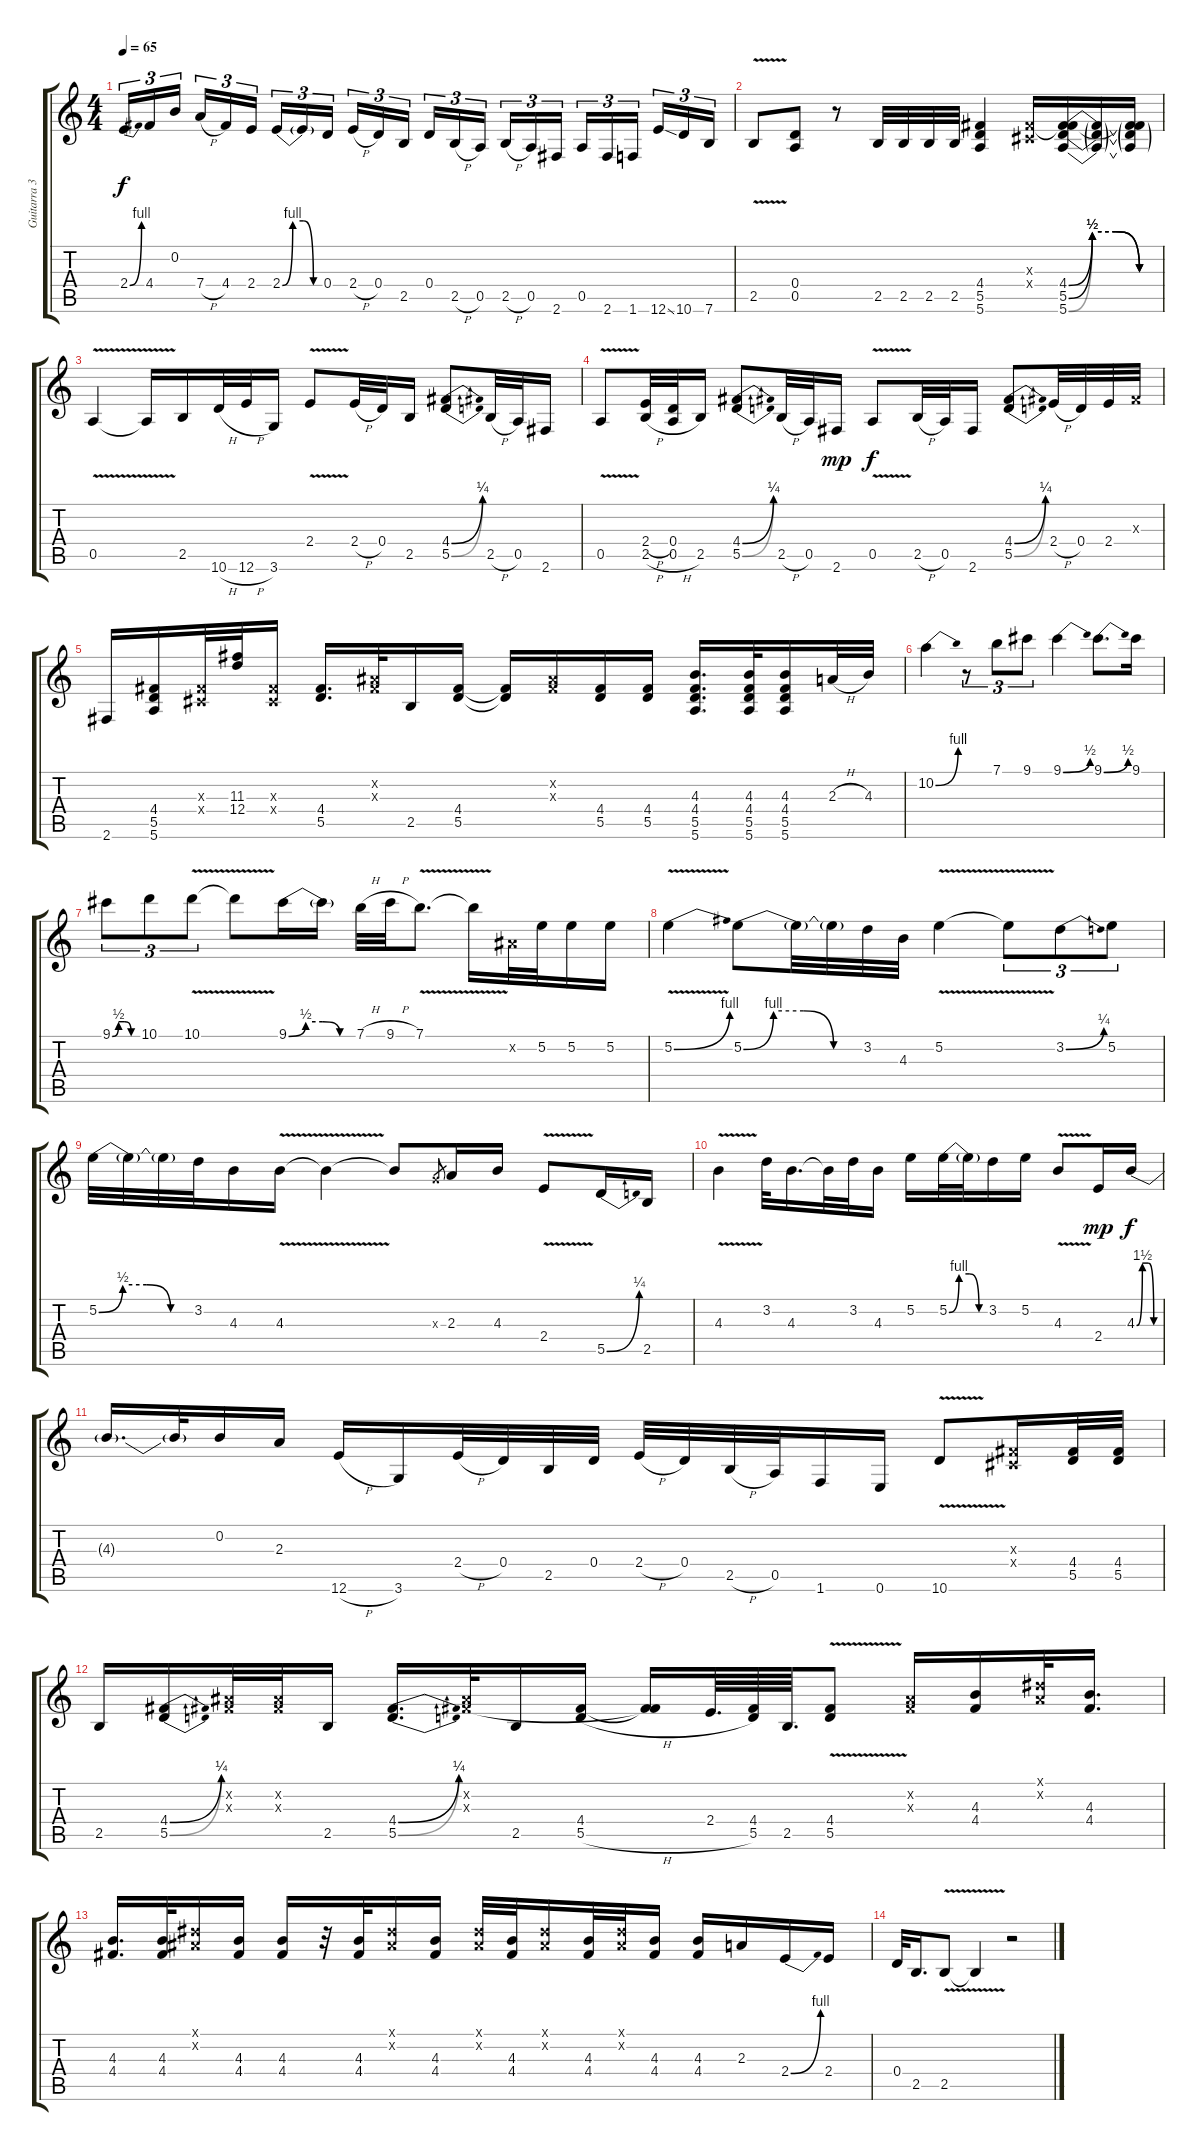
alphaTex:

\track ("Guitarra 3 (Solos y Efectos)" "Guitarra 3") {instrument acousticguitarsteel}
\staff {score tabs}
\tuning (E4 B3 G3 D3 A2 E2) {hide}
\ts (4 4)
\tempo 65
\clef g2
\ks c
2.4{be (bend 0 0 60 4)}.16{tu (3 2) dy f} 4.4.16{tu (3 2)} 0.2.16{tu (3 2) beam splitsecondary} 7.4{h}.16{tu (3 2)} 4.4.16{tu (3 2)} 2.4.16{tu (3 2)} 2.4{be (custom 0 0 15 4 30 4 45 0 60 0)}.16{tu (3 2)} 2.4{t}.16{tu (3 2)} 0.4.16{tu (3 2) beam splitsecondary} 2.4{h}.16{tu (3 2)} 0.4.16{tu (3 2)} 2.5.16{tu (3 2)} 0.4.16{tu (3 2)} 2.5{h}.16{tu (3 2)} 0.5.16{tu (3 2) beam splitsecondary} 2.5{h}.16{tu (3 2)} 0.5.16{tu (3 2)} 2.6.16{tu (3 2)} 0.5.16{tu (3 2)} 2.6.16{tu (3 2)} 1.6.16{tu (3 2) beam splitsecondary} 12.6{ss}.16{tu (3 2)} 10.6.16{tu (3 2)} 7.6.16{tu (3 2)} |
2.5{v}.8 (0.4 0.5).8 r.8 2.5.32 2.5.32 2.5.32 2.5.32 (4.4 5.5 5.6).4 (-1.3{x} -1.4{x}).16 (-1.3{t} 4.4{be (custom 0 0 15 2 30 2 45 0 60 0)} 5.5{be (custom 0 0 15 2 30 2 45 0 60 0)} 5.6{be (custom 0 0 15 2 30 2 45 0 60 0)}).16 (4.4{t} 5.5{t} 5.6{t}).16 (-1.3{t} 4.4{t} 5.5{t} 5.6{t}).16 |
0.5{v}.4 0.5{t}.16 2.5.16 10.6{h}.32 12.6{h}.32 3.6.16 2.4{v}.8 2.4{h}.32 0.4.32 2.5.16 (4.4{be (bend 0 0 60 1)} 5.5{be (bend 0 0 60 1)}).8 2.5{h}.32 0.5.32 2.6.16 |
0.5{v}.8 (2.4{h} 2.5{h}).32 (0.4 0.5{h}).32 2.5.16 (4.4{be (bend 0 0 60 1)} 5.5{be (bend 0 0 60 1)}).8 2.5{h}.32 0.5.32 2.6.16{dy mp} 0.5{v}.8{dy f} 2.5{h}.32 0.5.32 2.6.16 (4.4{be (bend 0 0 60 1)} 5.5{be (bend 0 0 60 1)}).8 2.4{h}.32 0.4.32 2.4.32 -1.3{x}.32 |
2.6.16 (4.4 5.5 5.6).16 (-1.3{x} -1.4{x}).32 (11.3 12.4).32 (-1.3{x} -1.4{x}).16 (4.4 5.5).16{d} (-1.2{x} -1.3{x}).32 2.5.16 (4.4 5.5).16 (4.4{t} 5.5{t}).16 (-1.2{x} -1.3{x}).16 (4.4 5.5).16 (4.4 5.5).16 (4.3 4.4 5.5 5.6).16{d} (4.3 4.4 5.5 5.6).32 (4.3 4.4 5.5 5.6).16 2.3{h}.32 4.3.32 |
10.2{be (bend 0 0 60 4)}.4 r.8{tu (3 2)} 7.1.8{tu (3 2)} 9.1.8{tu (3 2)} 9.1{be (bend 0 0 60 2)}.4 9.1{be (bend 0 0 60 2)}.8{d} 9.1.16 |
9.1{be (custom 0 0 15 2 30 2 45 0 60 0)}.8{tu (3 2)} 10.1.8{tu (3 2)} 10.1{v}.8{tu (3 2)} 10.1{t}.8 9.1{be (custom 0 0 15 2 30 2 45 0 60 0)}.16 9.1{t}.16 7.1{h}.32 9.1{h}.32 7.1{v}.8{d} 7.1{t}.16 -1.2{x}.32 5.2.32 5.2.16 5.2.16 |
5.2{be (bend 0 0 60 4) v}.4 5.2{be (custom 0 0 15 4 30 4 45 0 60 0)}.8 5.2{t}.32 5.2{t}.32 3.2.32 4.3.32 5.2{v}.4 5.2{t}.8{tu (3 2)} 3.2{be (bend 0 0 60 1)}.8{tu (3 2)} 5.2.8{tu (3 2)} |
5.2{be (custom 0 0 15 2 30 2 45 0 60 0)}.32 5.2{t}.32 5.2{t}.32 3.2.32 4.3.16 4.3{v}.16 4.3{t}.4 4.3{t}.8 0.3{x}.8{gr} 2.3.16 4.3.16 2.4{v}.8 5.5{be (bend 0 0 60 1)}.16 2.5.16 |
4.3{v}.4 3.2.32 4.3.16{d} 4.3{t}.32 3.2.32 4.3.16 5.2.16 5.2{be (custom 0 0 15 4 30 4 45 0 60 0)}.32 5.2{t}.32 3.2.16 5.2.16 4.3{v}.8 2.4.16{dy mp} 4.3{be (custom 0 0 15 6 30 6 45 0 60 0)}.16{dy f} |
4.3{t}.16{d volume 8} 4.3{t}.32 0.2.16 2.3.16 12.6{h}.16 3.6.16 2.4{h}.32 0.4.32 2.5.32 0.4.32 2.4{h}.32 0.4.32 2.5{h}.32 0.5.32 1.6.16 0.6.16 10.6{v}.8 (-1.3{x} -1.4{x}).16 (4.4 5.5).32 (4.4 5.5).32 |
2.5.16 (4.4{be (bend 0 0 60 1)} 5.5{be (bend 0 0 60 1)}).16 (-1.2{x} -1.3{x}).32 (-1.2{x} -1.3{x}).32 2.5.16 (4.4{be (bend 0 0 60 1)} 5.5{be (bend 0 0 60 1)}).16{d} (-1.2{x} -1.3{x}).32 2.5.16 (4.4 5.5{h}).16 (-1.3{t} 4.4{t}).16 2.4.64{d} (4.4 5.5).64 2.5.64{d} (4.4{v} 5.5{v}).8 (-1.2{x} -1.3{x}).16 (4.3 4.4).16 (-1.1{x} -1.2{x}).32 (4.3 4.4).16{d} |
(4.3 4.4).16{d volume 0} (4.3 4.4).32 (-1.1{x} -1.2{x}).16 (4.3 4.4).16 (4.3 4.4).16 r.32 (4.3 4.4).32 (-1.1{x} -1.2{x}).16 (4.3 4.4).16 (-1.1{x} -1.2{x}).32 (4.3 4.4).32 (-1.1{x} -1.2{x}).16 (4.3 4.4).32 (-1.1{x} -1.2{x}).32 (4.3 4.4).16 (4.3 4.4).16 2.3.16 2.4{be (bend 0 0 60 4)}.16 2.4.16 |
0.4.32 2.5.16{d} 2.5{v}.8 2.5{t}.4 r.2
